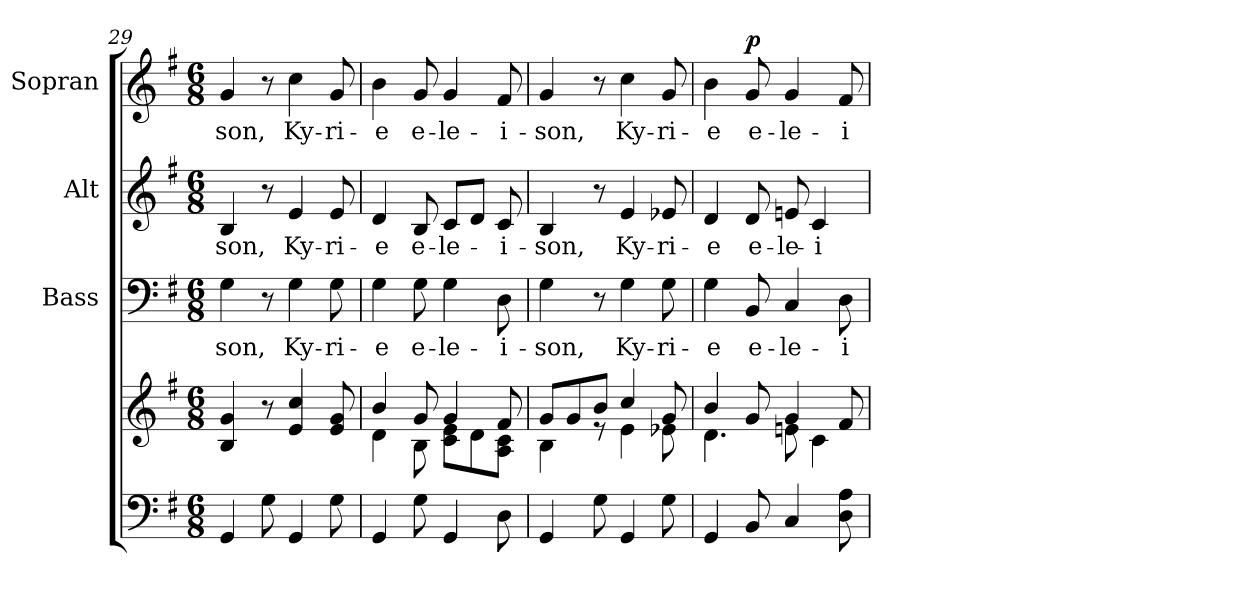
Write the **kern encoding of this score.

**kern	**kern	**kern	**text	**kern	**text	**kern	**text	**dynam
*part4	*part4	*part3	*part3	*part2	*part2	*part1	*part1	*part1
*staff5	*staff4	*staff3	*staff3	*staff2	*staff2	*staff1	*staff1	*staff1
*	*	*I"Bass	*	*I"Alt	*	*I"Sopran	*	*
*	*	*I'B.	*	*I'A.	*	*I'S.	*	*
!!LO:PB:g=z
*clefF4	*clefG2	*clefF4	*	*clefG2	*	*clefG2	*	*
*k[f#]	*k[f#]	*k[f#]	*	*k[f#]	*	*k[f#]	*	*
*G:	*G:	*G:	*	*G:	*	*G:	*	*
*M6/8	*M6/8	*M6/8	*	*M6/8	*	*M6/8	*	*
=29	=29	=29	=29	=29	=29	=29	=29	=29
!	!	!	!LO:LY:b	!	!LO:LY:b	!	!LO:LY:b	!
4GG/	4B/ 4g/	4G\	-son,	4B/	-son,	4g/	-son,	.
8G\	8r	8r	.	8r	.	8r	.	.
!	!	!	!LO:LY:b	!	!LO:LY:b	!	!LO:LY:b	!
4GG/	4e/ 4cc/	4G\	Ky-	4e/	Ky-	4cc\	Ky-	.
!	!	!	!LO:LY:b	!	!LO:LY:b	!	!LO:LY:b	!
8G\	8e/ 8g/	8G\	-ri-	8e/	-ri-	8g/	-ri-	.
=30	=30	=30	=30	=30	=30	=30	=30	=30
*	*^	*	*	*	*	*	*	*
!	!	!	!	!LO:LY:b	!	!LO:LY:b	!	!LO:LY:b	!
4GG/	4b/	4d\	4G\	-e	4d/	-e	4b\	-e	.
!	!	!	!	!LO:LY:b	!	!LO:LY:b	!	!LO:LY:b	!
8G\	8g/	8B\	8G\	e-	8B/	e-	8g/	e-	.
!	!	!	!	!LO:LY:b	!	!LO:LY:b	!	!LO:LY:b	!
4GG/	4g/	8c\ 8e\L	4G\	-le-	8c/L	-le-	4g/	-le-	.
.	.	8d\	.	.	8d/J	.	.	.	.
!	!	!	!	!LO:LY:b	!	!LO:LY:b	!	!LO:LY:b	!
8D\	8f#/	8A\ 8c\J	8D\	-i-	8c/	-i-	8f#/	-i-	.
=31	=31	=31	=31	=31	=31	=31	=31	=31	=31
!	!	!	!	!LO:LY:b	!	!LO:LY:b	!	!LO:LY:b	!
4GG/	8g/L	4B\	4G\	-son,	4B/	-son,	4g/	-son,	.
.	8g/	.	.	.	.	.	.	.	.
8G\	8b/J	8rd	8r	.	8r	.	8r	.	.
!	!	!	!	!LO:LY:b	!	!LO:LY:b	!	!LO:LY:b	!
4GG/	4cc/	4e\	4G\	Ky-	4e/	Ky-	4cc\	Ky-	.
!	!	!	!	!LO:LY:b	!	!LO:LY:b	!	!LO:LY:b	!
8G\	8g/	8e-X\	8G\	-ri-	8e-X/	-ri-	8g/	-ri-	.
=32	=32	=32	=32	=32	=32	=32	=32	=32	=32
!	!	!	!	!LO:LY:b	!	!LO:LY:b	!	!LO:LY:b	!
4GG/	4b/	4.d\	4G\	-e	4d/	-e	4b\	-e	.
!	!	!	!	!LO:LY:b	!	!LO:LY:b	!	!LO:LY:b	!LO:DY:a
8BB/	8g/	.	8BB/	e-	8d/	e-	8g/	e-	p
!	!	!	!	!LO:LY:b	!	!LO:LY:b	!	!LO:LY:b	!
4C/	4g/	8en\	4C/	-le-	8en/	-le-	4g/	-le-	.
!	!	!	!	!	!	!LO:LY:b	!	!	!
.	.	4c\	.	.	4c/	-i-	.	.	.
!	!	!	!	!LO:LY:b	!	!	!	!LO:LY:b	!
8D\ 8A\	8f#/	.	8D\	-i-	.	.	8f#/	-i-	.
*	*v	*v	*	*	*	*	*	*	*
=	=	=	=	=	=	=	=	=
*-	*-	*-	*-	*-	*-	*-	*-	*-
